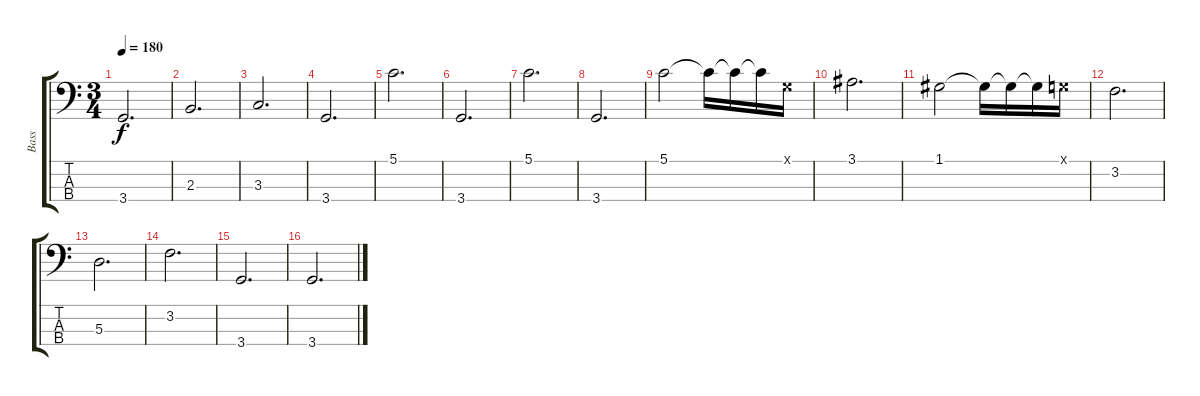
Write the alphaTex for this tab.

\track ("Bass" "Bass") {instrument electricbassfinger}
\staff {score tabs}
\tuning (G2 D2 A1 E1) {hide}
\ts (3 4)
\tempo 180
\clef f4
\ks c
3.4.2{d dy f} |
2.3.2{d} |
3.3.2{d} |
3.4.2{d} |
5.1.2{d} |
3.4.2{d} |
5.1.2{d} |
3.4.2{d} |
5.1.2 5.1{t}.16 5.1{t}.16 5.1{t}.16 0.1{x}.16 |
3.1.2{d} |
1.1.2 1.1{t}.16 1.1{t}.16 1.1{t}.16 0.1{x}.16 |
3.2.2{d} |
5.3.2{d} |
3.2.2{d} |
3.4.2{d} |
3.4.2{d}
